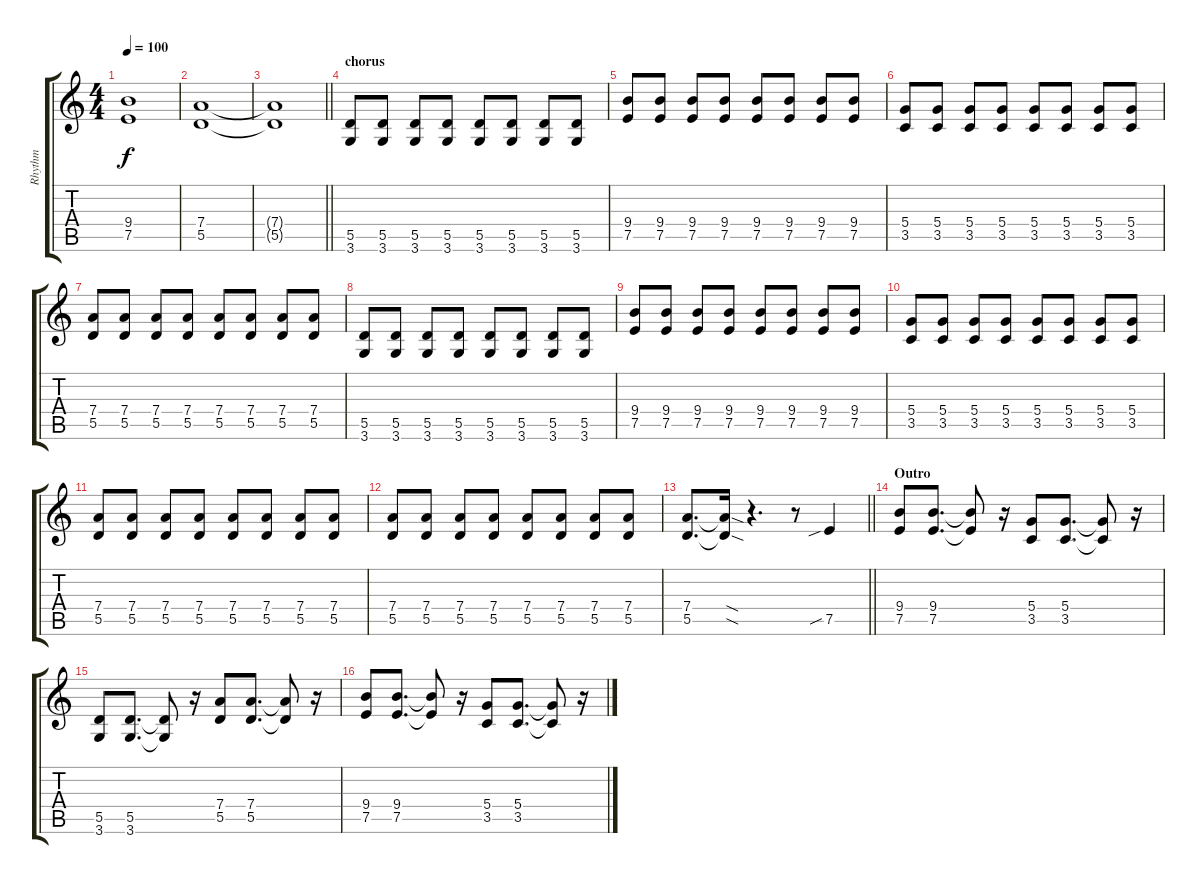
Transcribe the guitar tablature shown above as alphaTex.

\track ("Rhythm" "Rhythm") {instrument overdrivenguitar}
\staff {score tabs}
\tuning (E4 B3 G3 D3 A2 E2) {hide}
\ts (4 4)
\tempo 100
\clef g2
\ks c
(9.4 7.5).1{dy f} |
(7.4 5.5).1 |
\barLineRight lightlight
(7.4{t} 5.5{t}).1 |
\section ("" "chorus")
(5.5 3.6).8 (5.5 3.6).8 (5.5 3.6).8 (5.5 3.6).8 (5.5 3.6).8 (5.5 3.6).8 (5.5 3.6).8 (5.5 3.6).8 |
(9.4 7.5).8 (9.4 7.5).8 (9.4 7.5).8 (9.4 7.5).8 (9.4 7.5).8 (9.4 7.5).8 (9.4 7.5).8 (9.4 7.5).8 |
(5.4 3.5).8 (5.4 3.5).8 (5.4 3.5).8 (5.4 3.5).8 (5.4 3.5).8 (5.4 3.5).8 (5.4 3.5).8 (5.4 3.5).8 |
(7.4 5.5).8 (7.4 5.5).8 (7.4 5.5).8 (7.4 5.5).8 (7.4 5.5).8 (7.4 5.5).8 (7.4 5.5).8 (7.4 5.5).8 |
(5.5 3.6).8 (5.5 3.6).8 (5.5 3.6).8 (5.5 3.6).8 (5.5 3.6).8 (5.5 3.6).8 (5.5 3.6).8 (5.5 3.6).8 |
(9.4 7.5).8 (9.4 7.5).8 (9.4 7.5).8 (9.4 7.5).8 (9.4 7.5).8 (9.4 7.5).8 (9.4 7.5).8 (9.4 7.5).8 |
(5.4 3.5).8 (5.4 3.5).8 (5.4 3.5).8 (5.4 3.5).8 (5.4 3.5).8 (5.4 3.5).8 (5.4 3.5).8 (5.4 3.5).8 |
(7.4 5.5).8 (7.4 5.5).8 (7.4 5.5).8 (7.4 5.5).8 (7.4 5.5).8 (7.4 5.5).8 (7.4 5.5).8 (7.4 5.5).8 |
(7.4 5.5).8 (7.4 5.5).8 (7.4 5.5).8 (7.4 5.5).8 (7.4 5.5).8 (7.4 5.5).8 (7.4 5.5).8 (7.4 5.5).8 |
\barLineRight lightlight
(7.4 5.5).8{d volume 14} (7.4{sod t} 5.5{sod t}).16 r.4{d} r.8 7.5{sib}.4 |
\section ("" "Outro")
(9.4 7.5).8 (9.4 7.5).8{d} (9.4{t} 7.5{t}).8 r.16 (5.4 3.5).8 (5.4 3.5).8{d} (5.4{t} 3.5{t}).8 r.16 |
(5.5 3.6).8 (5.5 3.6).8{d} (5.5{t} 3.6{t}).8 r.16 (7.4 5.5).8 (7.4 5.5).8{d} (7.4{t} 5.5{t}).8 r.16 |
(9.4 7.5).8 (9.4 7.5).8{d} (9.4{t} 7.5{t}).8 r.16 (5.4 3.5).8 (5.4 3.5).8{d} (5.4{t} 3.5{t}).8 r.16
